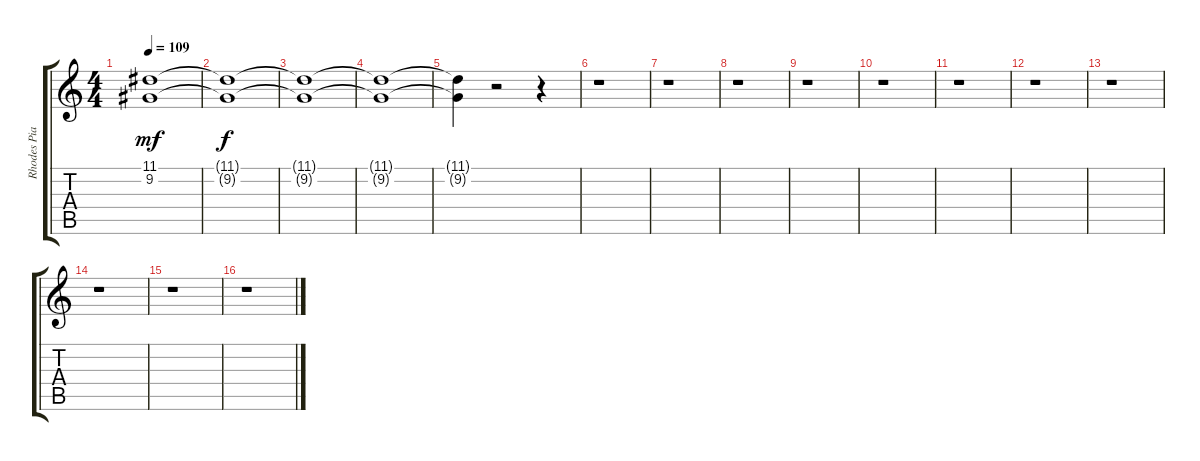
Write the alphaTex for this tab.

\track ("Rhodes Piano" "Rhodes Pia") {instrument electricpiano1}
\staff {score tabs}
\tuning (E4 B3 G3 D3 A2 E2) {hide}
\ts (4 4)
\tempo 109
\clef g2
\ks c
(11.1 9.2).1{dy mf} |
(11.1{t} 9.2{t}).1{dy f} |
(11.1{t} 9.2{t}).1 |
(11.1{t} 9.2{t}).1 |
(11.1{t} 9.2{t}).4 r.2 r.4 |
r.1 |
r.1 |
r.1 |
r.1 |
r.1 |
r.1 |
r.1 |
r.1 |
r.1 |
r.1 |
r.1
